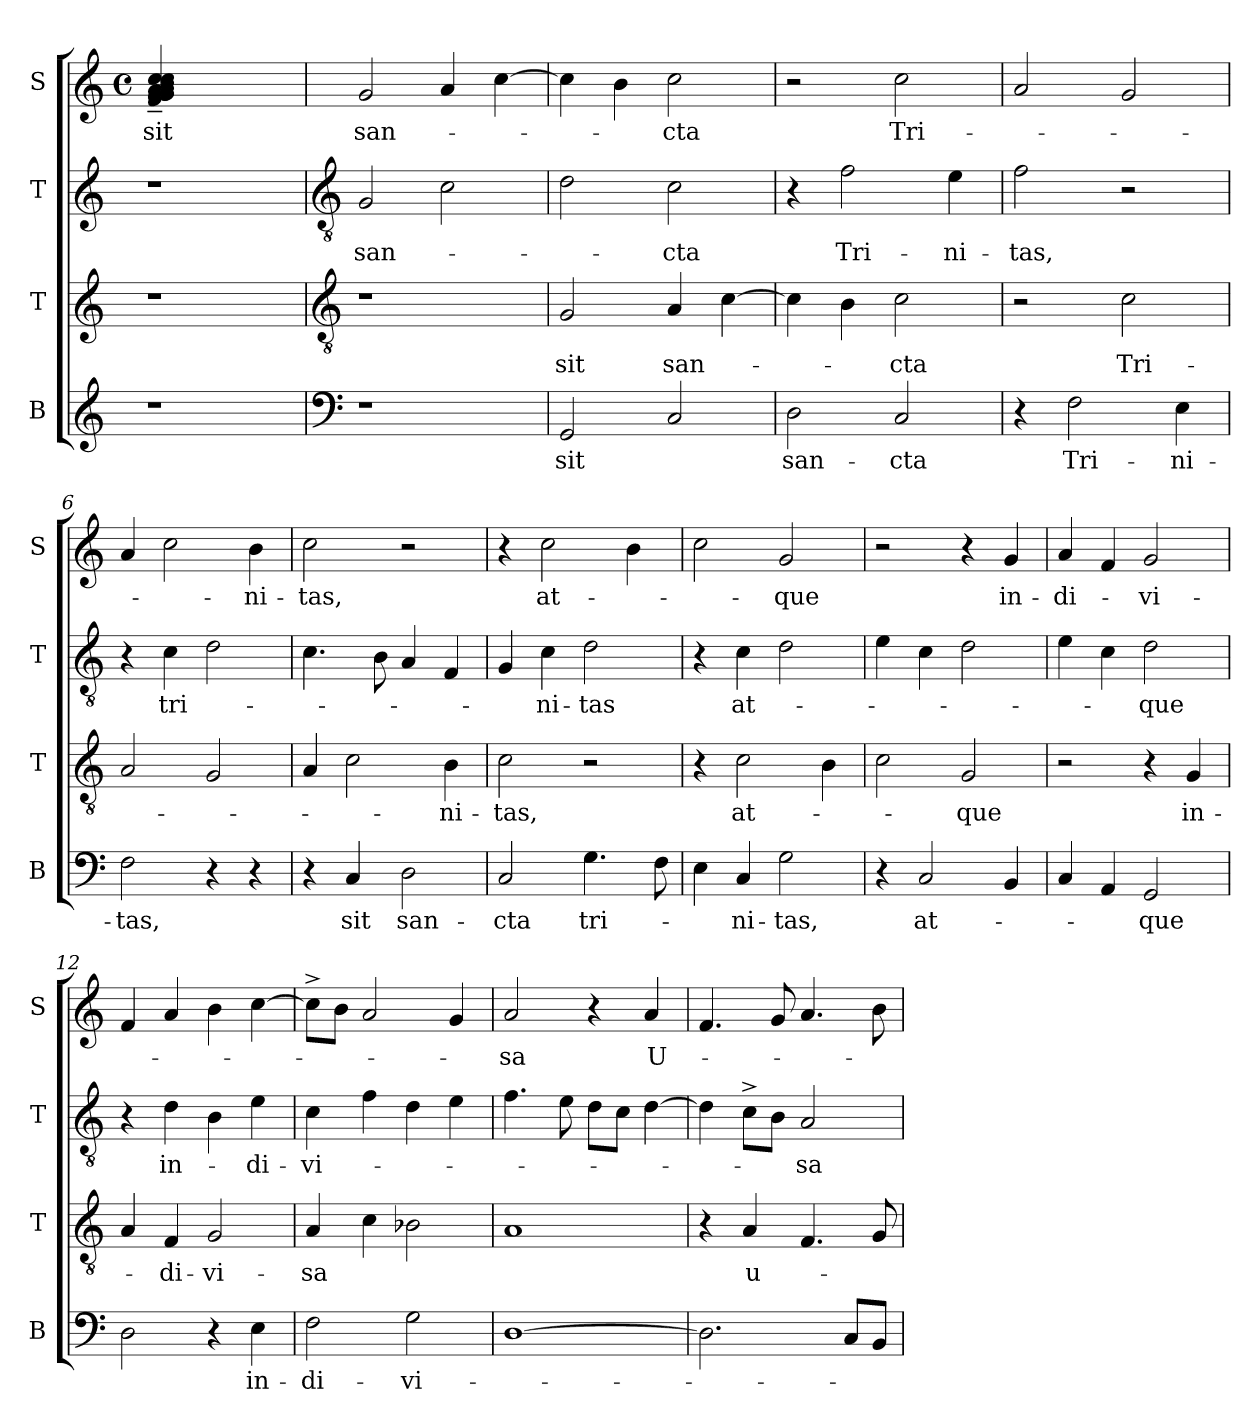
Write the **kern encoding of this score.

**kern	**text	**kern	**text	**kern	**text	**kern	**text
*part4	*part4	*part3	*part3	*part2	*part2	*part1	*part1
*staff4	*staff4	*staff3	*staff3	*staff2	*staff2	*staff1	*staff1
*I"B	*	*I"T	*	*I"T	*	*I"S	*
*I'B	*	*I'T	*	*I'T	*	*I'S	*
*clefG2	*	*clefG2	*	*clefG2	*	*clefG2	*
*k[]	*	*k[]	*	*k[]	*	*k[]	*
*C:	*	*C:	*	*C:	*	*C:	*
*	*	*	*	*	*	*M4/4	*
*	*	*	*	*	*	*met(c)	*
=1	=1	=1	=1	=1	=1	=1	=1
!	!	!	!	!	!	!	!LO:LY:b
1r	.	1r	.	1r	.	(4f/~< 4g/~< 4g/~< 4g/~< 4g/~< 4a/~< 4a/~< 4b/~< 4cc/~< 4cc/~<	sit
.	.	.	.	.	.	2.ryy	.
!!LO:LB:g=z
=2	=2	=2	=2	=2	=2	=2	=2
*clefF4	*	*clefGv2	*	*clefGv2	*	*	*
!	!	!	!	!	!LO:LY:b	!	!LO:LY:b
1r	.	1r	.	2G/	san-	2g/	san-
.	.	.	.	2c\	.	4a/	.
.	.	.	.	.	.	[>4cc\	.
=3	=3	=3	=3	=3	=3	=3	=3
!	!LO:LY:b	!	!LO:LY:b	!	!	!	!
2GG/	sit	2G/	sit	2d\	.	4cc\]	.
.	.	.	.	.	.	4b\	.
!	!	!	!LO:LY:b	!	!LO:LY:b	!	!LO:LY:b
2C/	.	4A/	san-	2c\	-cta	2cc\	-cta
.	.	[>4c\	.	.	.	.	.
=4	=4	=4	=4	=4	=4	=4	=4
!	!LO:LY:b	!	!	!	!	!	!
2D\	san-	4c\]	.	4r	.	2r	.
!	!	!	!	!	!LO:LY:b	!	!
.	.	4B\	.	2f\	Tri-	.	.
!	!LO:LY:b	!	!LO:LY:b	!	!	!	!LO:LY:b
2C/	-cta	2c\	-cta	.	.	2cc\	Tri-
!	!	!	!	!	!LO:LY:b	!	!
.	.	.	.	4e\	-ni-	.	.
=5	=5	=5	=5	=5	=5	=5	=5
!	!	!	!	!	!LO:LY:b	!	!
4r	.	2r	.	2f\	-tas,	2a/	.
!	!LO:LY:b	!	!	!	!	!	!
2F\	Tri-	.	.	.	.	.	.
!	!	!	!LO:LY:b	!	!	!	!
.	.	2c\	Tri-	2r	.	2g/	.
!	!LO:LY:b	!	!	!	!	!	!
4E\	-ni-	.	.	.	.	.	.
=6	=6	=6	=6	=6	=6	=6	=6
!	!LO:LY:b	!	!	!	!	!	!
2F\	-tas,	2A/	.	4r	.	4a/	.
!	!	!	!	!	!LO:LY:b	!	!
.	.	.	.	4c\	tri-	2cc\	.
4r	.	2G/	.	2d\	.	.	.
!	!	!	!	!	!	!	!LO:LY:b
4r	.	.	.	.	.	4b\	-ni-
=7	=7	=7	=7	=7	=7	=7	=7
!	!	!	!	!	!	!	!LO:LY:b
4r	.	4A/	.	4.c\	.	2cc\	-tas,
!	!LO:LY:b	!	!	!	!	!	!
4C/	sit	2c\	.	.	.	.	.
.	.	.	.	8B\	.	.	.
!	!LO:LY:b	!	!	!	!	!	!
2D\	san-	.	.	4A/	.	2r	.
!	!	!	!LO:LY:b	!	!	!	!
.	.	4B\	-ni-	4F/	.	.	.
=8	=8	=8	=8	=8	=8	=8	=8
!	!LO:LY:b	!	!LO:LY:b	!	!	!	!
2C/	-cta	2c\	-tas,	4G/	.	4r	.
!	!	!	!	!	!LO:LY:b	!	!LO:LY:b
.	.	.	.	4c\	-ni-	2cc\	at-
!	!LO:LY:b	!	!	!	!LO:LY:b	!	!
4.G\	tri-	2r	.	2d\	-tas	.	.
.	.	.	.	.	.	4b\	.
8F\	.	.	.	.	.	.	.
!!LO:LB:g=z
=9	=9	=9	=9	=9	=9	=9	=9
4E\	.	4r	.	4r	.	2cc\	.
!	!LO:LY:b	!	!LO:LY:b	!	!LO:LY:b	!	!
4C/	-ni-	2c\	at-	4c\	at-	.	.
!	!LO:LY:b	!	!	!	!	!	!LO:LY:b
2G\	-tas,	.	.	2d\	.	2g/	-que
.	.	4B\	.	.	.	.	.
=10	=10	=10	=10	=10	=10	=10	=10
4r	.	2c\	.	4e\	.	2r	.
!	!LO:LY:b	!	!	!	!	!	!
2C/	at-	.	.	4c\	.	.	.
!	!	!	!LO:LY:b	!	!	!	!
.	.	2G/	-que	2d\	.	4r	.
!	!	!	!	!	!	!	!LO:LY:b
4BB/	.	.	.	.	.	4g/	in-
=11	=11	=11	=11	=11	=11	=11	=11
!	!	!	!	!	!	!	!LO:LY:b
4C/	.	2r	.	4e\	.	4a/	-di-
4AA/	.	.	.	4c\	.	4f/	.
!	!LO:LY:b	!	!	!	!LO:LY:b	!	!LO:LY:b
2GG/	-que	4r	.	2d\	-que	2g/	-vi-
!	!	!	!LO:LY:b	!	!	!	!
.	.	4G/	in-	.	.	.	.
=12	=12	=12	=12	=12	=12	=12	=12
2D\	.	4A/	.	4r	.	4f/	.
!	!	!	!LO:LY:b	!	!LO:LY:b	!	!
.	.	4F/	-di-	4d\	in-	4a/	.
!	!	!	!LO:LY:b	!	!	!	!
4r	.	2G/	-vi-	4B\	.	4b\	.
!	!LO:LY:b:rj	!	!	!	!LO:LY:b	!	!
4E\	in-	.	.	4e\	-di-	[>4cc\	.
=13	=13	=13	=13	=13	=13	=13	=13
!	!LO:LY:b	!	!LO:LY:b	!	!LO:LY:b	!	!
2F\	-di-	4A/	-sa	4c\	-vi-	8cc^>\L]	.
.	.	.	.	.	.	8b\J	.
.	.	4c\	.	4f\	.	2a/	.
!	!LO:LY:b	!	!	!	!	!	!
2G\	-vi-	2B-\	.	4d\	.	.	.
.	.	.	.	4e\	.	4g/	.
=14	=14	=14	=14	=14	=14	=14	=14
!	!	!	!	!	!	!	!LO:LY:b
[>1D	.	1A	.	4.f\	.	2a/	-sa
.	.	.	.	8e\	.	.	.
.	.	.	.	8d\L	.	4r	.
.	.	.	.	8c\J	.	.	.
!	!	!	!	!	!	!	!LO:LY:b
.	.	.	.	[>4d\	.	4a/	U-
=15	=15	=15	=15	=15	=15	=15	=15
2.D\]	.	4r	.	4d\]	.	4.f/	.
!	!	!	!LO:LY:b	!	!	!	!
.	.	4A/	u-	8c^>\L	.	.	.
.	.	.	.	8B\J	.	8g/	.
!	!	!	!	!	!LO:LY:b	!	!
.	.	4.F/	.	2A/	-sa	4.a/	.
8C/L	.	.	.	.	.	.	.
8BB/J	.	8G/	.	.	.	8b\	.
=	=	=	=	=	=	=	=
*-	*-	*-	*-	*-	*-	*-	*-
